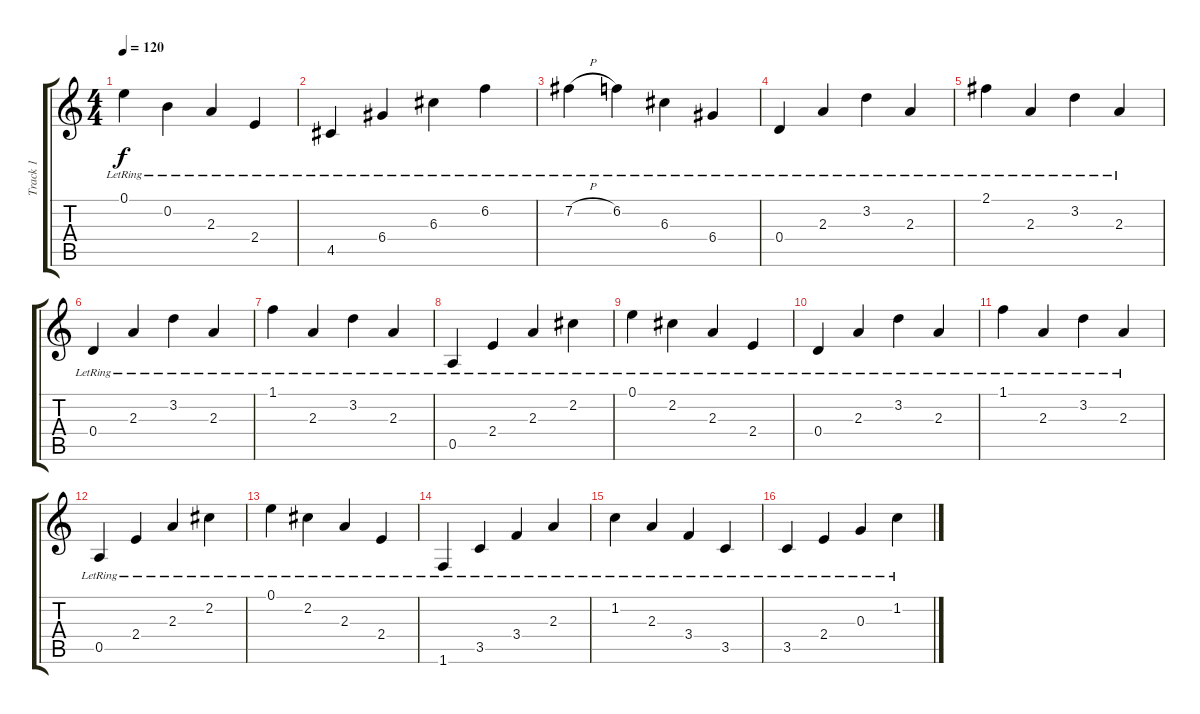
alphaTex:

\track ("Track 1" "Track 1") {instrument acousticguitarsteel}
\staff {score tabs}
\tuning (E4 B3 G3 D3 A2 E2) {hide}
\ts (4 4)
\tempo 120
\clef g2
\ks c
0.1{lr}.4{dy f} 0.2{lr}.4 2.3{lr}.4 2.4{lr}.4 |
4.5{lr}.4 6.4{lr}.4 6.3{lr}.4 6.2{lr}.4 |
7.2{h lr}.4 6.2{lr}.4 6.3{lr}.4 6.4{lr}.4 |
0.4{lr}.4 2.3{lr}.4 3.2{lr}.4 2.3{lr}.4 |
2.1{lr}.4 2.3{lr}.4 3.2{lr}.4 2.3{lr}.4 |
0.4{lr}.4 2.3{lr}.4 3.2{lr}.4 2.3{lr}.4 |
1.1{lr}.4 2.3{lr}.4 3.2{lr}.4 2.3{lr}.4 |
0.5{lr}.4 2.4{lr}.4 2.3{lr}.4 2.2{lr}.4 |
0.1{lr}.4 2.2{lr}.4 2.3{lr}.4 2.4{lr}.4 |
0.4{lr}.4 2.3{lr}.4 3.2{lr}.4 2.3{lr}.4 |
1.1{lr}.4 2.3{lr}.4 3.2{lr}.4 2.3{lr}.4 |
0.5{lr}.4 2.4{lr}.4 2.3{lr}.4 2.2{lr}.4 |
0.1{lr}.4 2.2{lr}.4 2.3{lr}.4 2.4{lr}.4 |
1.6{lr}.4 3.5{lr}.4 3.4{lr}.4 2.3{lr}.4 |
1.2{lr}.4 2.3{lr}.4 3.4{lr}.4 3.5{lr}.4 |
3.5{lr}.4 2.4{lr}.4 0.3{lr}.4 1.2{lr}.4
